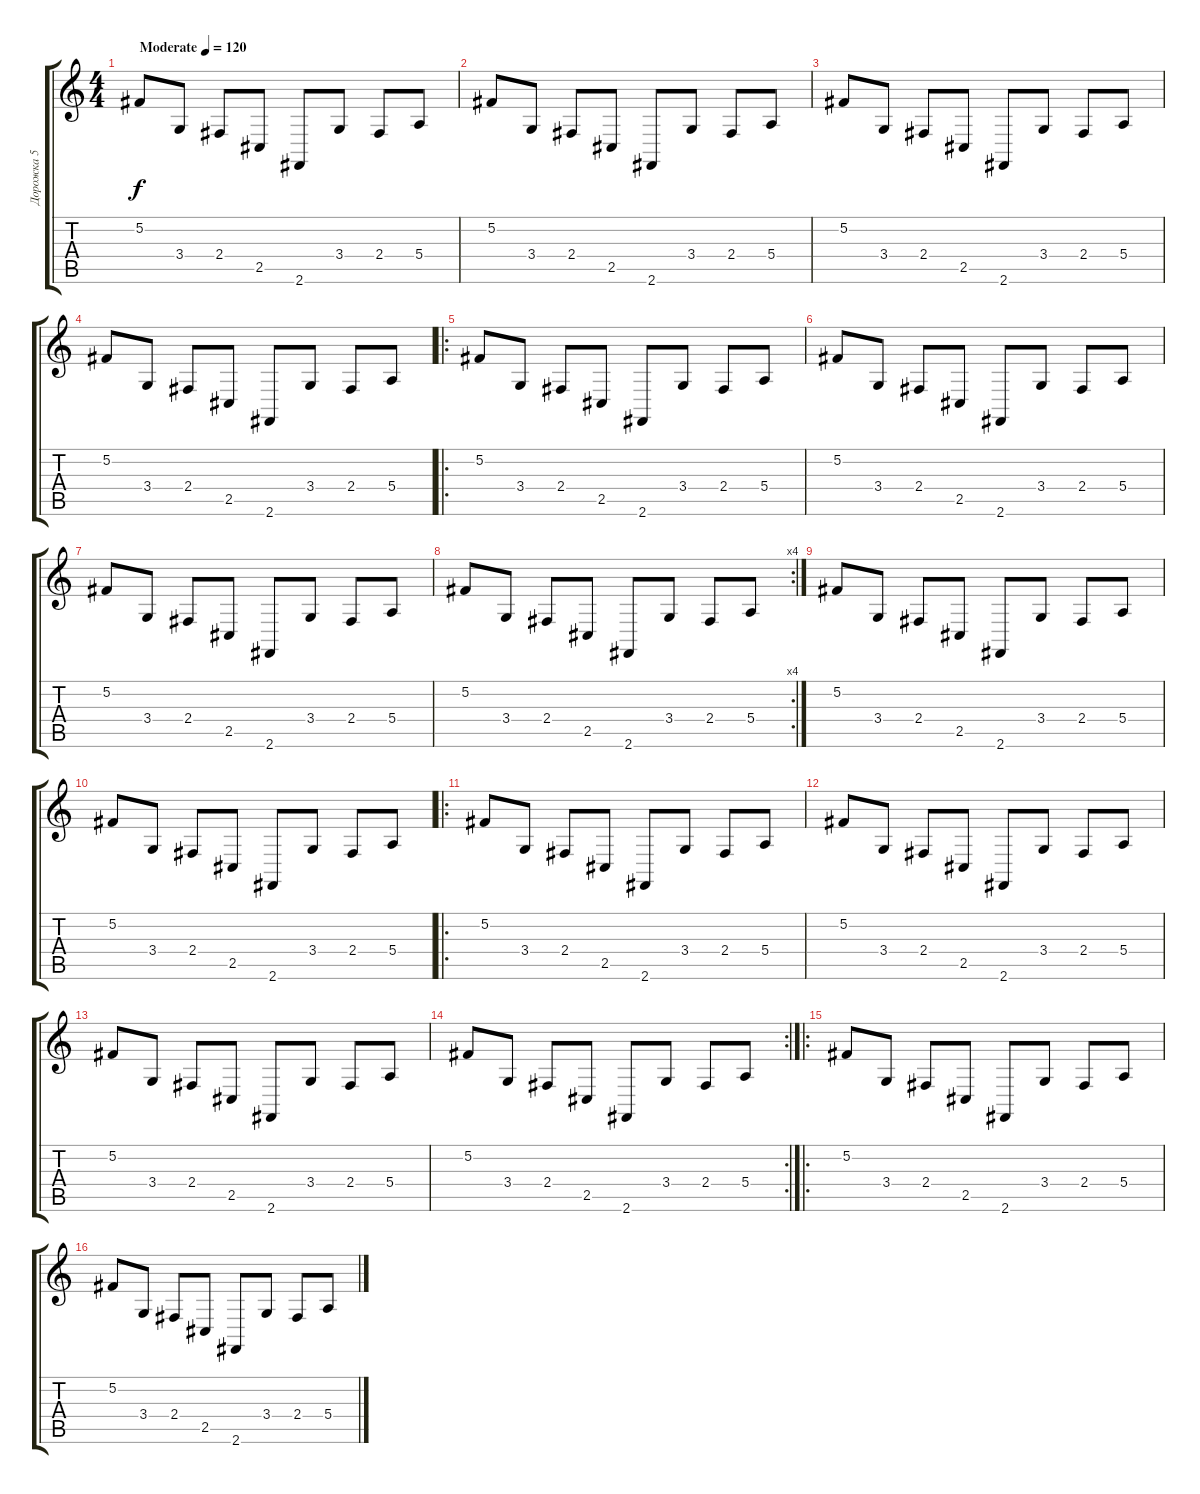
\track ("Дорожка 5" "Дорожка 5") {instrument lead2sawtooth}
\staff {score tabs}
\tuning (Gb4 Db4 A3 E3 B2 E2) {hide}
\ts (4 4)
\tempo (120 "Moderate")
\clef g2
\ks c
5.2.8{dy f instrument lead2sawtooth} 3.4.8 2.4.8 2.5.8 2.6.8 3.4.8 2.4.8 5.4.8 |
5.2.8 3.4.8 2.4.8 2.5.8 2.6.8 3.4.8 2.4.8 5.4.8 |
5.2.8 3.4.8 2.4.8 2.5.8 2.6.8 3.4.8 2.4.8 5.4.8 |
5.2.8 3.4.8 2.4.8 2.5.8 2.6.8 3.4.8 2.4.8 5.4.8 |
\ro
5.2.8 3.4.8 2.4.8 2.5.8 2.6.8 3.4.8 2.4.8 5.4.8 |
5.2.8 3.4.8 2.4.8 2.5.8 2.6.8 3.4.8 2.4.8 5.4.8 |
5.2.8 3.4.8 2.4.8 2.5.8 2.6.8 3.4.8 2.4.8 5.4.8 |
\rc 4
5.2.8 3.4.8 2.4.8 2.5.8 2.6.8 3.4.8 2.4.8 5.4.8 |
5.2.8 3.4.8 2.4.8 2.5.8 2.6.8 3.4.8 2.4.8 5.4.8 |
5.2.8 3.4.8 2.4.8 2.5.8 2.6.8 3.4.8 2.4.8 5.4.8 |
\ro
5.2.8 3.4.8 2.4.8 2.5.8 2.6.8 3.4.8 2.4.8 5.4.8 |
5.2.8 3.4.8 2.4.8 2.5.8 2.6.8 3.4.8 2.4.8 5.4.8 |
5.2.8 3.4.8 2.4.8 2.5.8 2.6.8 3.4.8 2.4.8 5.4.8 |
\rc 2
5.2.8 3.4.8 2.4.8 2.5.8 2.6.8 3.4.8 2.4.8 5.4.8 |
\ro
5.2.8 3.4.8 2.4.8 2.5.8 2.6.8 3.4.8 2.4.8 5.4.8 |
5.2.8 3.4.8 2.4.8 2.5.8 2.6.8 3.4.8 2.4.8 5.4.8
